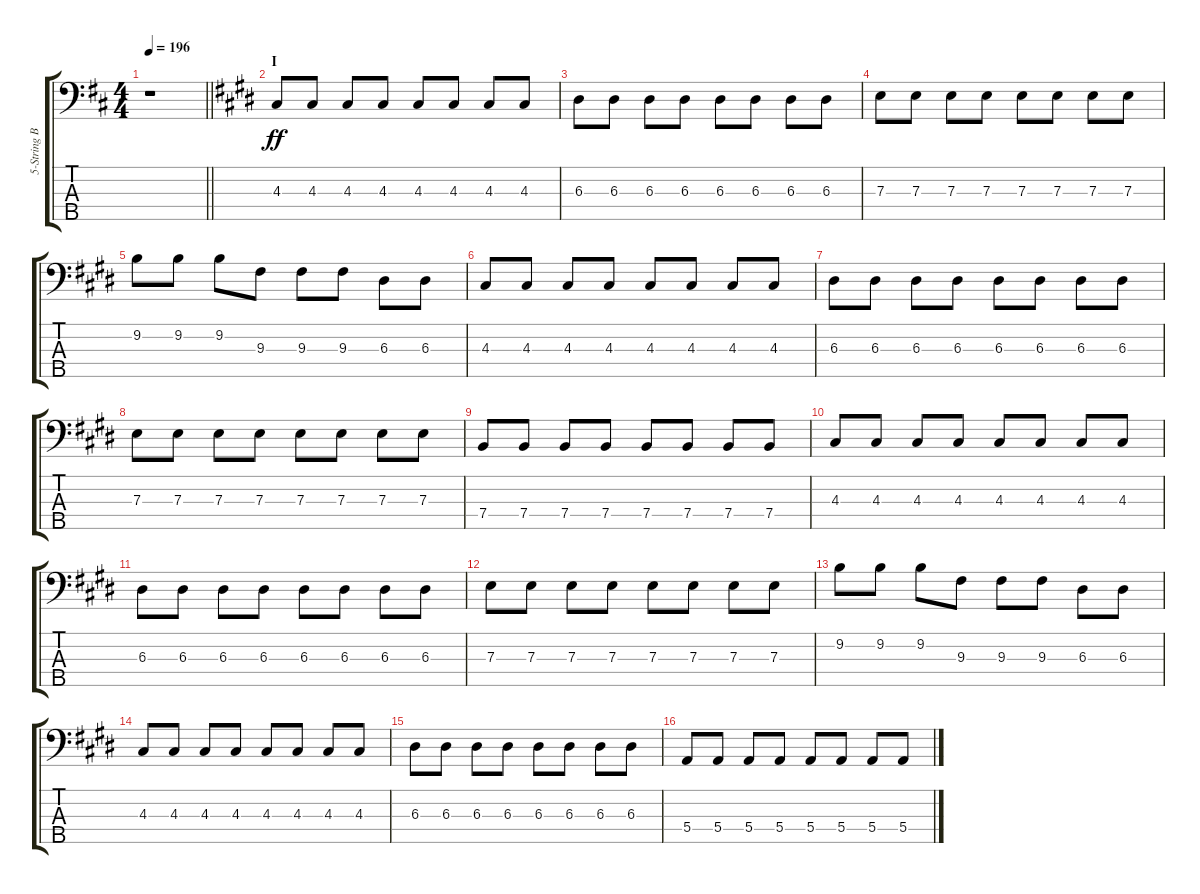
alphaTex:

\track ("5-String Bass" "5-String B") {instrument electricbassfinger}
\staff {score tabs}
\tuning (G2 D2 A1 E1 B0) {hide}
\ts (4 4)
\tempo 196
\clef f4
\barLineRight lightlight
\ks d
r.1{dy ff} |
\section ("" "I")
\ks e
4.3.8 4.3.8 4.3.8 4.3.8 4.3.8 4.3.8 4.3.8 4.3.8 |
6.3.8 6.3.8 6.3.8 6.3.8 6.3.8 6.3.8 6.3.8 6.3.8 |
7.3.8 7.3.8 7.3.8 7.3.8 7.3.8 7.3.8 7.3.8 7.3.8 |
9.2.8 9.2.8 9.2.8 9.3.8 9.3.8 9.3.8 6.3.8 6.3.8 |
4.3.8 4.3.8 4.3.8 4.3.8 4.3.8 4.3.8 4.3.8 4.3.8 |
6.3.8 6.3.8 6.3.8 6.3.8 6.3.8 6.3.8 6.3.8 6.3.8 |
7.3.8 7.3.8 7.3.8 7.3.8 7.3.8 7.3.8 7.3.8 7.3.8 |
7.4.8 7.4.8 7.4.8 7.4.8 7.4.8 7.4.8 7.4.8 7.4.8 |
4.3.8 4.3.8 4.3.8 4.3.8 4.3.8 4.3.8 4.3.8 4.3.8 |
6.3.8 6.3.8 6.3.8 6.3.8 6.3.8 6.3.8 6.3.8 6.3.8 |
7.3.8 7.3.8 7.3.8 7.3.8 7.3.8 7.3.8 7.3.8 7.3.8 |
9.2.8 9.2.8 9.2.8 9.3.8 9.3.8 9.3.8 6.3.8 6.3.8 |
4.3.8 4.3.8 4.3.8 4.3.8 4.3.8 4.3.8 4.3.8 4.3.8 |
6.3.8 6.3.8 6.3.8 6.3.8 6.3.8 6.3.8 6.3.8 6.3.8 |
5.4.8 5.4.8 5.4.8 5.4.8 5.4.8 5.4.8 5.4.8 5.4.8
